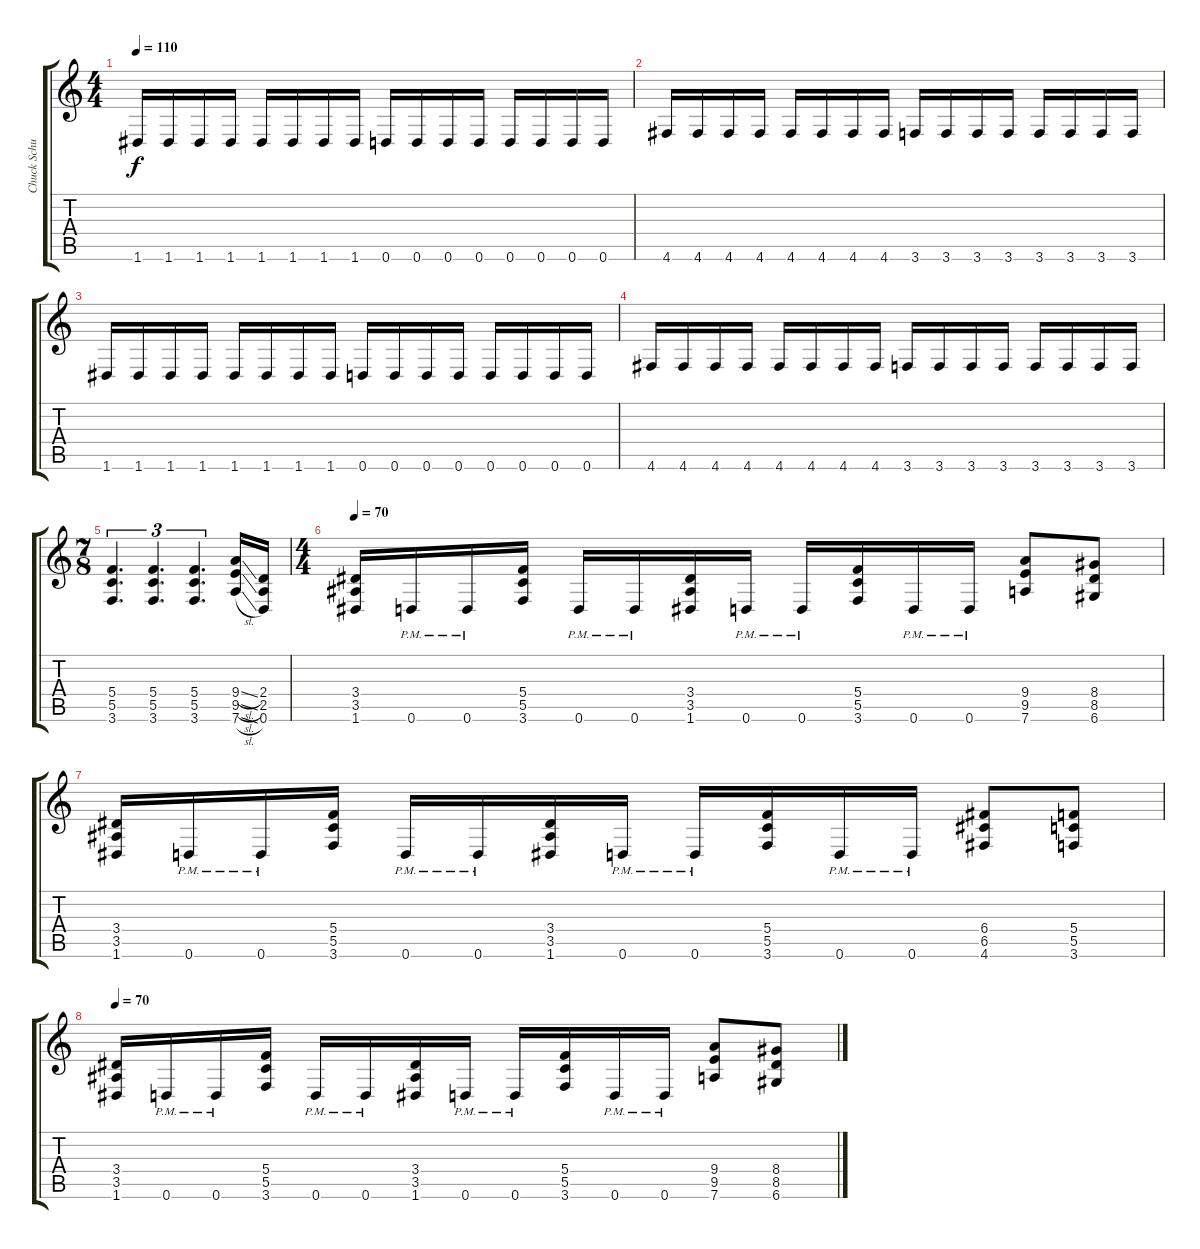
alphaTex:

\track ("Chuck Schuldiner" "Chuck Schu") {instrument distortionguitar}
\staff {score tabs}
\tuning (D4 A3 F3 C3 G2 D2) {hide}
\ts (4 4)
\tempo 110
\clef g2
\ks c
1.6.16{dy f} 1.6.16 1.6.16 1.6.16 1.6.16 1.6.16 1.6.16 1.6.16 0.6.16 0.6.16 0.6.16 0.6.16 0.6.16 0.6.16 0.6.16 0.6.16 |
4.6.16 4.6.16 4.6.16 4.6.16 4.6.16 4.6.16 4.6.16 4.6.16 3.6.16 3.6.16 3.6.16 3.6.16 3.6.16 3.6.16 3.6.16 3.6.16 |
1.6.16 1.6.16 1.6.16 1.6.16 1.6.16 1.6.16 1.6.16 1.6.16 0.6.16 0.6.16 0.6.16 0.6.16 0.6.16 0.6.16 0.6.16 0.6.16 |
4.6.16 4.6.16 4.6.16 4.6.16 4.6.16 4.6.16 4.6.16 4.6.16 3.6.16 3.6.16 3.6.16 3.6.16 3.6.16 3.6.16 3.6.16 3.6.16 |
\ts (7 8)
(5.4 5.5 3.6).4{d tu (3 2)} (5.4 5.5 3.6).4{d tu (3 2)} (5.4 5.5 3.6).4{d tu (3 2)} (9.4{sl} 9.5{sl} 7.6{sl}).16 (2.4 2.5 0.6).16 |
\ts (4 4)
\tempo 70
(3.4 3.5 1.6).16 0.6{pm}.16 0.6{pm}.16 (5.4 5.5 3.6).16 0.6{pm}.16 0.6{pm}.16 (3.4 3.5 1.6).16 0.6{pm}.16 0.6{pm}.16 (5.4 5.5 3.6).16 0.6{pm}.16 0.6{pm}.16 (9.4 9.5 7.6).8 (8.4 8.5 6.6).8 |
(3.4 3.5 1.6).16 0.6{pm}.16 0.6{pm}.16 (5.4 5.5 3.6).16 0.6{pm}.16 0.6{pm}.16 (3.4 3.5 1.6).16 0.6{pm}.16 0.6{pm}.16 (5.4 5.5 3.6).16 0.6{pm}.16 0.6{pm}.16 (6.4 6.5 4.6).8 (5.4 5.5 3.6).8 |
\tempo 70
(3.4 3.5 1.6).16 0.6{pm}.16 0.6{pm}.16 (5.4 5.5 3.6).16 0.6{pm}.16 0.6{pm}.16 (3.4 3.5 1.6).16 0.6{pm}.16 0.6{pm}.16 (5.4 5.5 3.6).16 0.6{pm}.16 0.6{pm}.16 (9.4 9.5 7.6).8 (8.4 8.5 6.6).8
